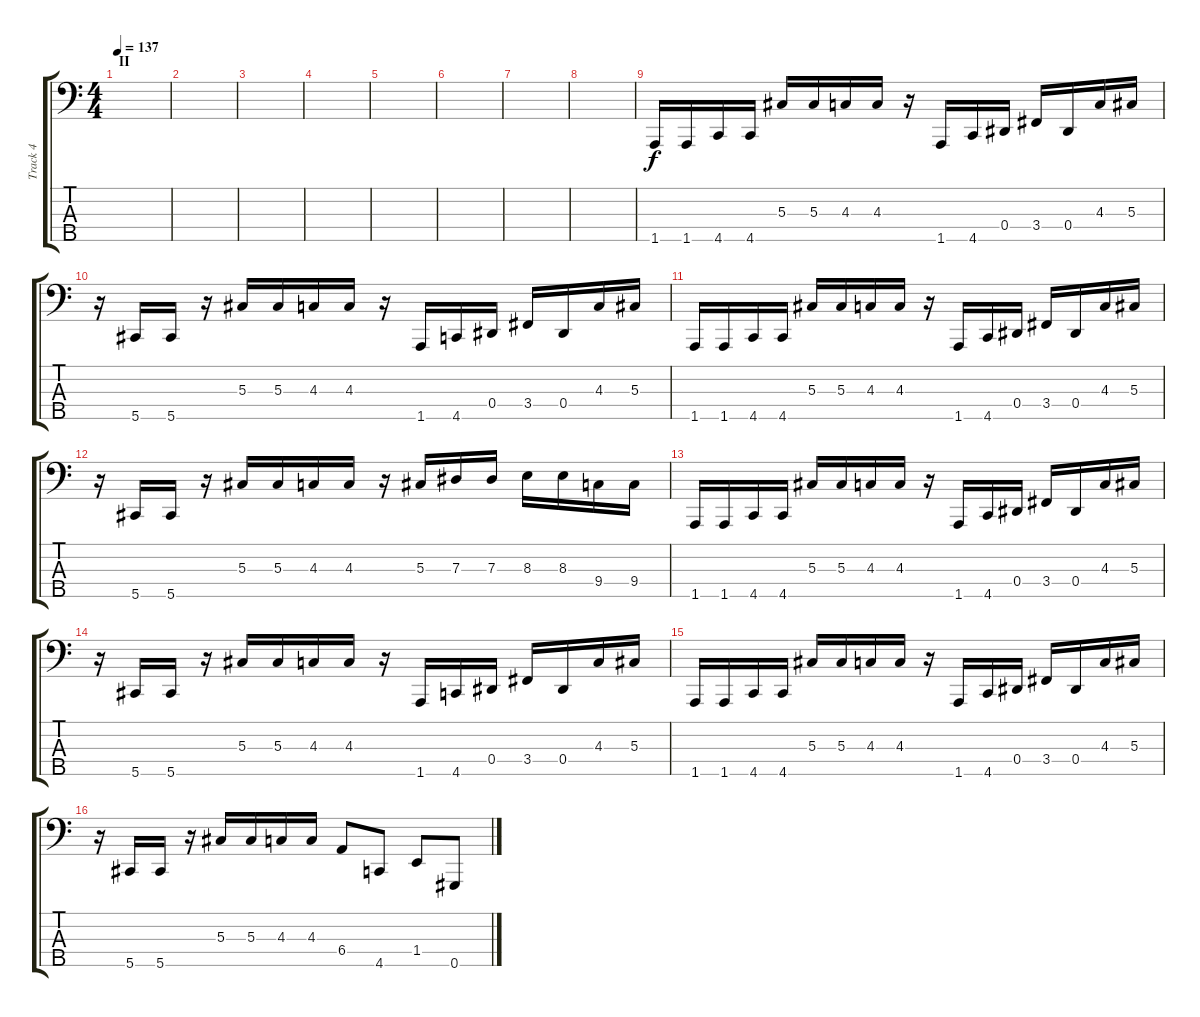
\track ("Track 4" "Track 4") {instrument electricbassfinger}
\staff {score tabs}
\tuning (Gb2 Db2 Ab1 Eb1 Ab0) {hide}
\ts (4 4)
\section ("" "II")
\tempo 137
\clef f4
\ks c
|
|
|
|
|
|
|
|
1.5.16{dy f} 1.5.16 4.5.16 4.5.16 5.3.16 5.3.16 4.3.16 4.3.16 r.16 1.5.16 4.5.16 0.4.16 3.4.16 0.4.16 4.3.16 5.3.16 |
r.16 5.5.16 5.5.16 r.16 5.3.16 5.3.16 4.3.16 4.3.16 r.16 1.5.16 4.5.16 0.4.16 3.4.16 0.4.16 4.3.16 5.3.16 |
1.5.16 1.5.16 4.5.16 4.5.16 5.3.16 5.3.16 4.3.16 4.3.16 r.16 1.5.16 4.5.16 0.4.16 3.4.16 0.4.16 4.3.16 5.3.16 |
r.16 5.5.16 5.5.16 r.16 5.3.16 5.3.16 4.3.16 4.3.16 r.16 5.3.16 7.3.16 7.3.16 8.3.16 8.3.16 9.4.16 9.4.16 |
1.5.16 1.5.16 4.5.16 4.5.16 5.3.16 5.3.16 4.3.16 4.3.16 r.16 1.5.16 4.5.16 0.4.16 3.4.16 0.4.16 4.3.16 5.3.16 |
r.16 5.5.16 5.5.16 r.16 5.3.16 5.3.16 4.3.16 4.3.16 r.16 1.5.16 4.5.16 0.4.16 3.4.16 0.4.16 4.3.16 5.3.16 |
1.5.16 1.5.16 4.5.16 4.5.16 5.3.16 5.3.16 4.3.16 4.3.16 r.16 1.5.16 4.5.16 0.4.16 3.4.16 0.4.16 4.3.16 5.3.16 |
r.16 5.5.16 5.5.16 r.16 5.3.16 5.3.16 4.3.16 4.3.16 6.4.8 4.5.8 1.4.8 0.5.8
